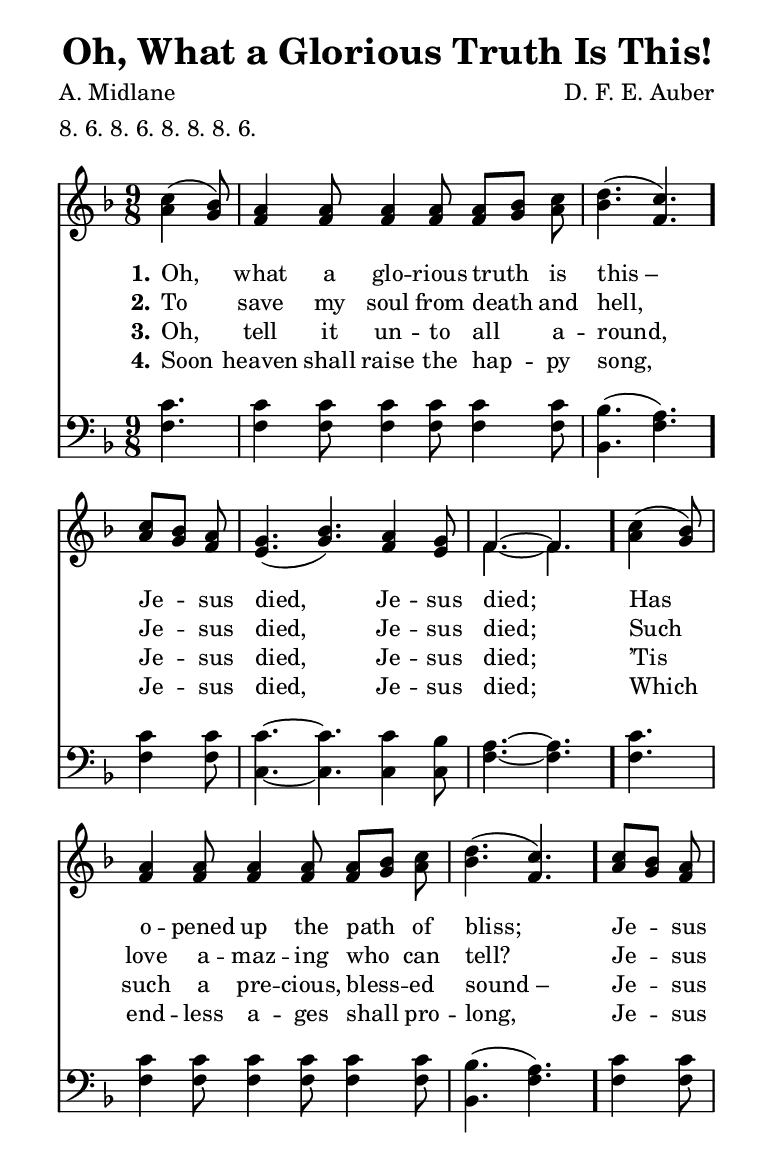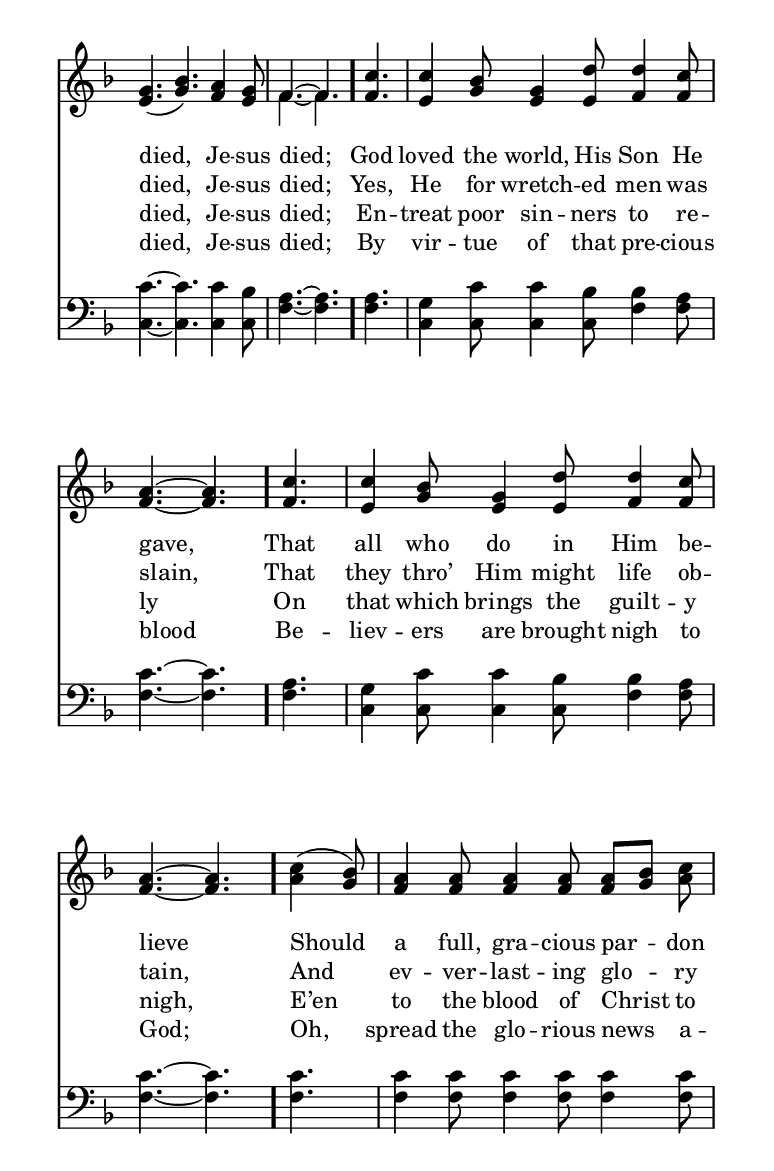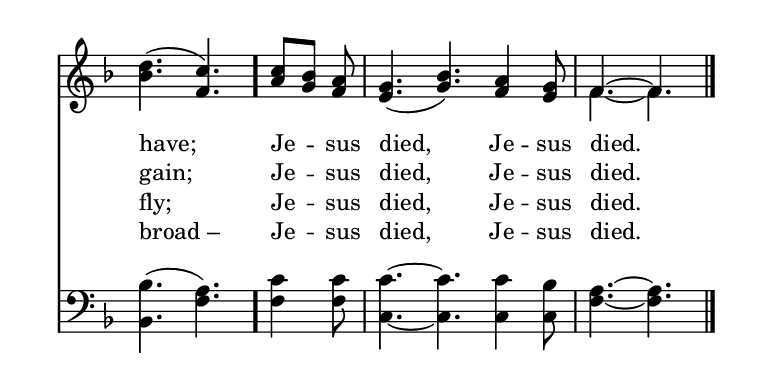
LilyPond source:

\include "common/global.ily"
\paper {
  \include "common/paper.ily"
}

\header{
  %gospel
  hymnnumber = "27"
  title = "Oh, What a Glorious Truth Is This!"
  tunename = "Mercy’s Free"
  meter = "8. 6. 8. 6. 8. 8. 8. 6."
  poet = "A. Midlane"
  composer = "D. F. E. Auber"
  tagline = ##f
}

global = {
  \include "common/overrides.ily"
  \autoBeamOff
  \override Staff.TimeSignature.style = #'numbered \time 9/8
  \once \override Score.MetronomeMark.transparent = ##t
  \tempo 4 = 80
  \key f \major
  \partial 4.
}

patternOne   = { c4( c8) | c4 c8 c4 c8 c8[ c8] c8 | c4.( c4.) c8[ c8] c8 | c4.( c4.) c4 c8 | c4. ~ c4. }
patternTwo   = { c4. | c4 c8 c4 c8 c4 c8 | c4. ~ c4. c4. | c4 c8 c4 c8 c4 c8 | c4. ~ c4. }
patternThree = { c4. | c4 c8 c4 c8 c4 c8 | c4.( c4.) c4 c8 | c4. ~ c4. c4 c8 | c4. ~ c4. }
patternFour  = { c4( c8) | c4 c8 c4 c8 c8[ c8] c8 | c4.( c4.) c8[ c8] c8 | c4.( c4.) c4 c8 | c4. ~ c4. }
patternFive  = { c4. | c4 c8 c4 c8 c4 c8 | c4.( c4.) c4 c8 | c4. ~ c4. c4 c8 | c4. ~ c4. }

notesSoprano = {
\global
\relative c' {

    \changePitch \patternOne  { c' bes | a a a a a bes c | d c c bes a | g bes a g | f f }
    \changePitch \patternOne  { c' bes | a a a a a bes c | d c c bes a | g bes a g | f f }
    \changePitch \patternTwo  { c' | c bes g d' d c | a a c | c bes g d' d c | a a }
    \changePitch \patternFour { c bes | a a a a a bes c | d c c bes a | g bes a g | f f }

	\bar "|."

}
}

notesAlto = {
\global
\relative e' {

    \changePitch \patternOne  { a g | f f f f f g a | bes f a g f | e g f e | f f }
    \changePitch \patternOne  { a g | f f f f f g a | bes f a g f | e g f e | f f }
    \changePitch \patternTwo  { f | e g e e f f | f f f | e g e e f f | f f }
    \changePitch \patternFour { a g | f f f f f g a | bes f a g f | e g f e | f f }

}
}

notesTenor = {
\global
\relative a {

    \changePitch \patternThree { c | c c c c c c | bes a c c | c c c bes | a a }
    \changePitch \patternThree { c | c c c c c c | bes a c c | c c c bes | a a }
    \changePitch \patternTwo   { a | g c c bes bes a | c c a | g c c bes bes a | c c }
    \changePitch \patternFive  { c | c c c c c c | bes a c c | c c c bes | a a }

}
}

notesBass = {
\global
\relative a {

    \changePitch \patternThree { f | f f f f f f | bes, f' f f | c c c c | f f }
    \changePitch \patternThree { f | f f f f f f | bes, f' f f | c c c c | f f }
    \changePitch \patternTwo   { f | c c c c f f | f f | f c c c c f f | f f }
    \changePitch \patternFive  { f | f f f f f f | bes, f' f f | c c c c | f f }

}
}

wordsA = \lyricmode {
\set stanza = "1."

Oh, what a glo -- rious truth is this_– \bar "."
Je -- sus died, Je -- sus died; \bar "." \eogbreak
Has o -- pened up the path of bliss; \bar "."
Je -- sus died, Je -- sus died; \bar "." \eogbreak
God loved the world, His Son He gave, \bar "."
That all who do in Him be -- lieve \bar "." \eogbreak
Should a full, gra -- cious par -- don have; \bar "."
Je -- sus died, Je -- sus died. \bar "." \eogbreak

}

wordsB = \lyricmode {
\set stanza = "2."

To save my soul from death and hell,
Je -- sus died, Je -- sus died;
Such love a -- maz -- ing who can tell?
Je -- sus died, Je -- sus died;
Yes, He for wretch -- ed men was slain,
That they thro’ Him might life ob -- tain,
And ev -- ver -- last -- ing glo -- ry gain;
Je -- sus died, Je -- sus died.

}

wordsC = \lyricmode {
\set stanza = "3."

Oh, tell it un -- to all a -- round,
Je -- sus died, Je -- sus died;
’Tis such a pre -- cious, bless -- ed sound_–
Je -- sus died, Je -- sus died;
En -- treat poor sin -- ners to re -- ly
On that which brings the guilt -- y nigh,
E’en to the blood of Christ to fly;
Je -- sus died, Je -- sus died.

}

wordsD = \lyricmode {
\set stanza = "4."

Soon heaven shall raise the hap -- py song,
Je -- sus died, Je -- sus died;
Which end -- less a -- ges shall pro -- long,
Je -- sus died, Je -- sus died;
By vir -- tue of that pre -- cious blood
Be -- liev -- ers are brought nigh to God;
Oh, spread the glo -- rious news a -- broad_–
Je -- sus died, Je -- sus died.

}


\score {
  \context ChoirStaff <<
    \context Staff = upper <<
      \set Staff.autoBeaming = ##f
      \set ChoirStaff.systemStartDelimiter = #'SystemStartBar
      \set ChoirStaff.printPartCombineTexts = ##f
      \partcombine #'(2 . 11) \notesSoprano \notesAlto
      \context NullVoice = sopranos { \voiceOne << \notesSoprano >> }
      \context Lyrics = one   \lyricsto sopranos \wordsA
      \context Lyrics = two   \lyricsto sopranos \wordsB
      \context Lyrics = three \lyricsto sopranos \wordsC
      \context Lyrics = four  \lyricsto sopranos \wordsD
    >>
    \context Staff = men <<
      \set Staff.autoBeaming = ##f
      \clef bass
      \set ChoirStaff.printPartCombineTexts = ##f
      \partcombine #'(2 . 11) \notesTenor \notesBass
    >>
  >>
  \layout {
    \include "common/layout.ily"
  }
  #(cond ((ly:get-option 'eog-midi-permitted) #{ \midi{
    \include "common/midi.ily"
  } #}))
}

\version "2.19.49"  % necessary for upgrading to future LilyPond versions.

